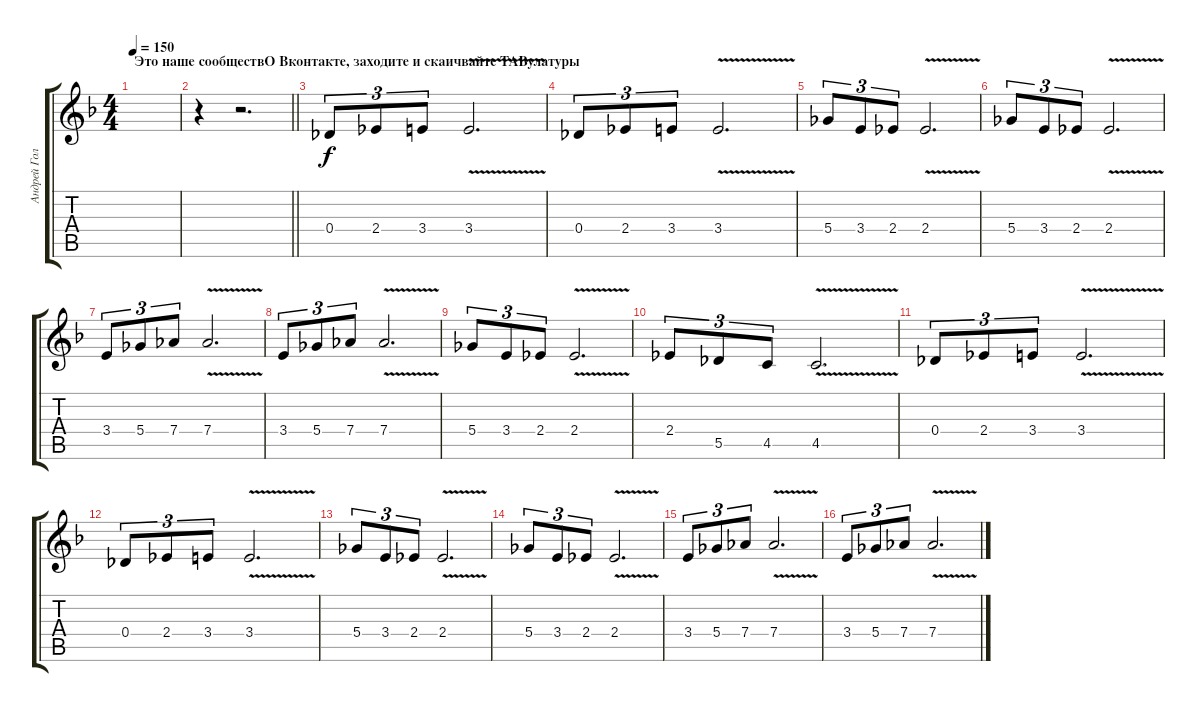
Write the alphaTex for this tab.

\track ("Андрей Голованов" "Андрей Гол") {instrument distortionguitar}
\staff {score tabs}
\tuning (Eb4 Bb3 Gb3 Db3 Ab2 Db2) {hide}
\ts (4 4)
\section ("" "Это наше сообществО Вконтакте, заходите и скаичвайте TABулатуры")
\tempo 150
\clef g2
\ks dminor
|
\barLineRight lightlight
r.4 r.2{d} |
0.4.8{tu (3 2)} 2.4.8{tu (3 2)} 3.4.8{tu (3 2)} 3.4{v}.2{d} |
0.4.8{tu (3 2)} 2.4.8{tu (3 2)} 3.4.8{tu (3 2)} 3.4{v}.2{d} |
5.4.8{tu (3 2)} 3.4.8{tu (3 2)} 2.4.8{tu (3 2)} 2.4{v}.2{d} |
5.4.8{tu (3 2)} 3.4.8{tu (3 2)} 2.4.8{tu (3 2)} 2.4{v}.2{d} |
3.4.8{tu (3 2)} 5.4.8{tu (3 2)} 7.4.8{tu (3 2)} 7.4{v}.2{d} |
3.4.8{tu (3 2)} 5.4.8{tu (3 2)} 7.4.8{tu (3 2)} 7.4{v}.2{d} |
5.4.8{tu (3 2)} 3.4.8{tu (3 2)} 2.4.8{tu (3 2)} 2.4{v}.2{d} |
2.4.8{tu (3 2)} 5.5.8{tu (3 2)} 4.5.8{tu (3 2)} 4.5{v}.2{d} |
0.4.8{tu (3 2)} 2.4.8{tu (3 2)} 3.4.8{tu (3 2)} 3.4{v}.2{d} |
0.4.8{tu (3 2)} 2.4.8{tu (3 2)} 3.4.8{tu (3 2)} 3.4{v}.2{d} |
5.4.8{tu (3 2)} 3.4.8{tu (3 2)} 2.4.8{tu (3 2)} 2.4{v}.2{d} |
5.4.8{tu (3 2)} 3.4.8{tu (3 2)} 2.4.8{tu (3 2)} 2.4{v}.2{d} |
3.4.8{tu (3 2)} 5.4.8{tu (3 2)} 7.4.8{tu (3 2)} 7.4{v}.2{d} |
3.4.8{tu (3 2)} 5.4.8{tu (3 2)} 7.4.8{tu (3 2)} 7.4{v}.2{d}
